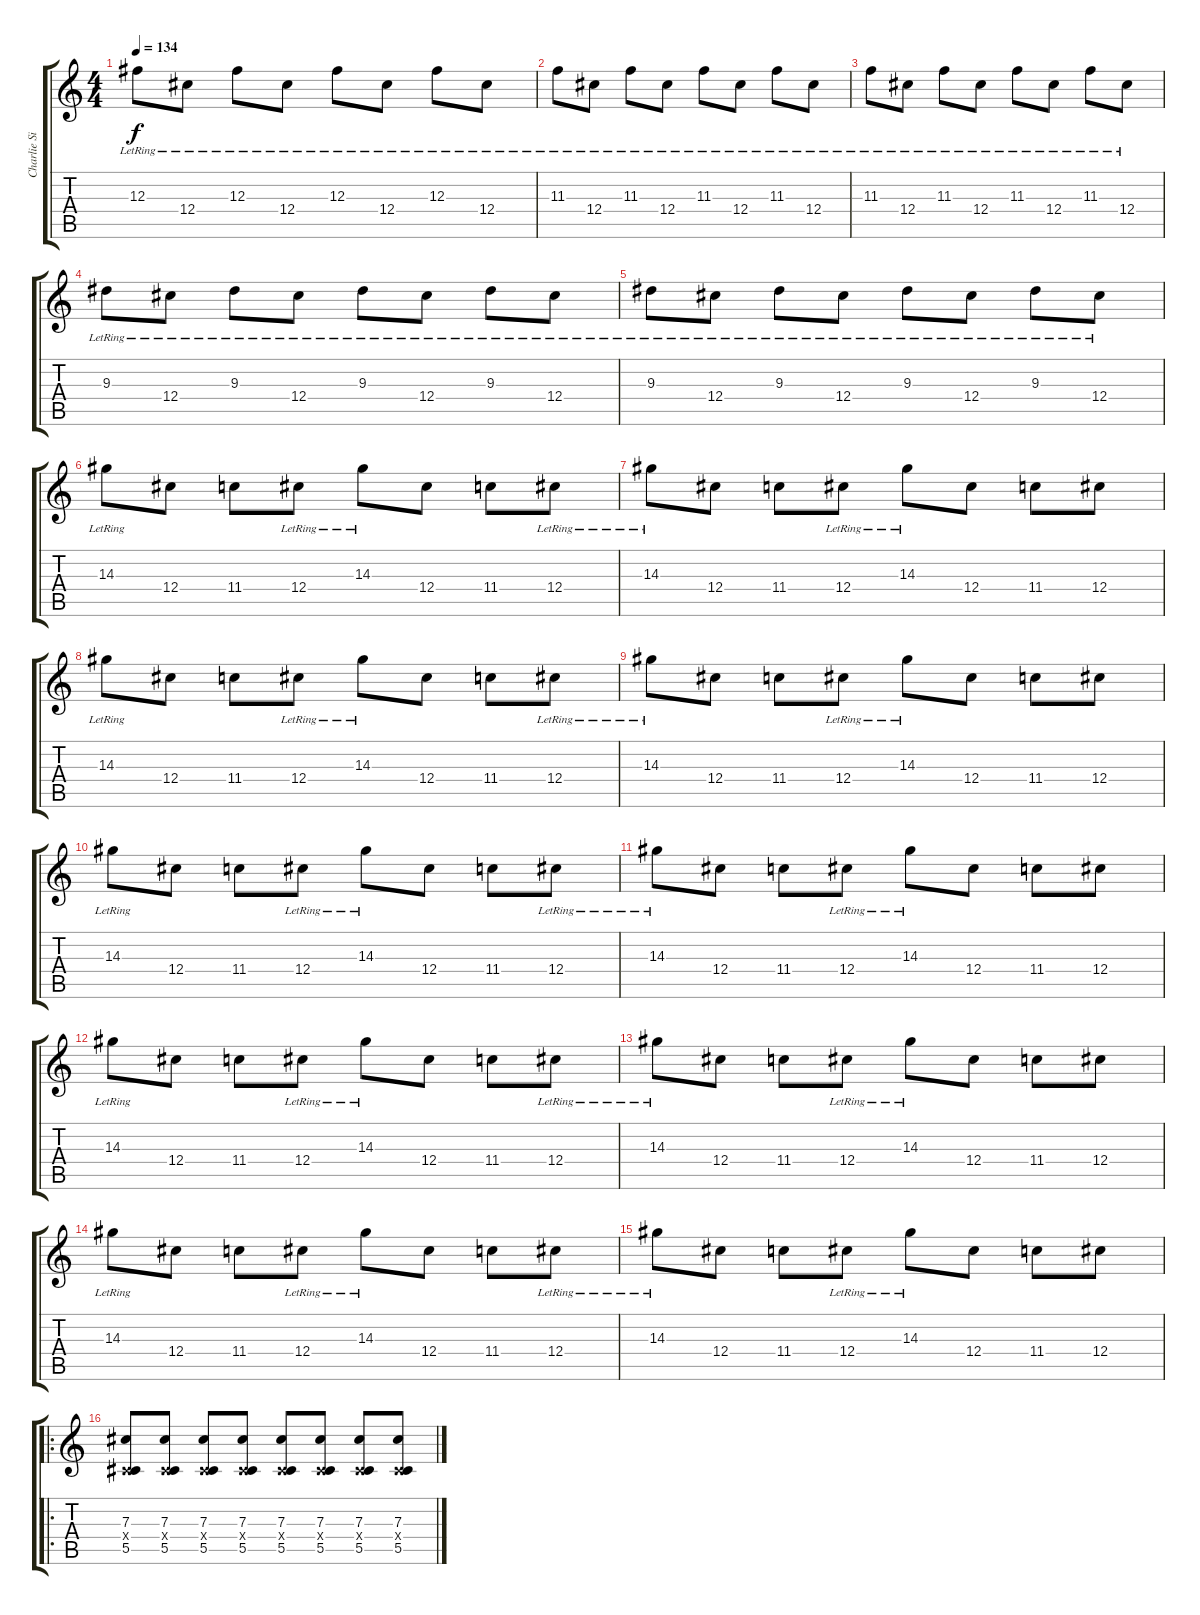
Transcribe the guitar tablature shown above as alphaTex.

\track ("Charlie Simpson" "Charlie Si") {instrument distortionguitar}
\staff {score tabs}
\tuning (Eb4 Bb3 Gb3 Db3 Ab2 Db2) {hide}
\ts (4 4)
\tempo 134
\clef g2
\ks c
12.3{lr}.8{dy f} 12.4{lr}.8 12.3{lr}.8 12.4{lr}.8 12.3{lr}.8 12.4{lr}.8 12.3{lr}.8 12.4{lr}.8 |
11.3{lr}.8 12.4{lr}.8 11.3{lr}.8 12.4{lr}.8 11.3{lr}.8 12.4{lr}.8 11.3{lr}.8 12.4{lr}.8 |
11.3{lr}.8 12.4{lr}.8 11.3{lr}.8 12.4{lr}.8 11.3{lr}.8 12.4{lr}.8 11.3{lr}.8 12.4{lr}.8 |
9.3{lr}.8 12.4{lr}.8 9.3{lr}.8 12.4{lr}.8 9.3{lr}.8 12.4{lr}.8 9.3{lr}.8 12.4{lr}.8 |
9.3{lr}.8 12.4{lr}.8 9.3{lr}.8 12.4{lr}.8 9.3{lr}.8 12.4{lr}.8 9.3{lr}.8 12.4{lr}.8 |
14.3{lr}.8 12.4.8 11.4.8 12.4{lr}.8 14.3{lr}.8 12.4.8 11.4.8 12.4{lr}.8 |
14.3{lr}.8 12.4.8 11.4.8 12.4{lr}.8 14.3{lr}.8 12.4.8 11.4.8 12.4.8 |
14.3{lr}.8 12.4.8 11.4.8 12.4{lr}.8 14.3{lr}.8 12.4.8 11.4.8 12.4{lr}.8 |
14.3{lr}.8 12.4.8 11.4.8 12.4{lr}.8 14.3{lr}.8 12.4.8 11.4.8 12.4.8 |
14.3{lr}.8 12.4.8 11.4.8 12.4{lr}.8 14.3{lr}.8 12.4.8 11.4.8 12.4{lr}.8 |
14.3{lr}.8 12.4.8 11.4.8 12.4{lr}.8 14.3{lr}.8 12.4.8 11.4.8 12.4.8 |
14.3{lr}.8 12.4.8 11.4.8 12.4{lr}.8 14.3{lr}.8 12.4.8 11.4.8 12.4{lr}.8 |
14.3{lr}.8 12.4.8 11.4.8 12.4{lr}.8 14.3{lr}.8 12.4.8 11.4.8 12.4.8 |
14.3{lr}.8 12.4.8 11.4.8 12.4{lr}.8 14.3{lr}.8 12.4.8 11.4.8 12.4{lr}.8 |
14.3{lr}.8 12.4.8 11.4.8 12.4{lr}.8 14.3{lr}.8 12.4.8 11.4.8 12.4.8 |
\ro
(7.3 0.4{x} 5.5).8 (7.3 0.4{x} 5.5).8 (7.3 0.4{x} 5.5).8 (7.3 0.4{x} 5.5).8 (7.3 0.4{x} 5.5).8 (7.3 0.4{x} 5.5).8 (7.3 0.4{x} 5.5).8 (7.3 0.4{x} 5.5).8
